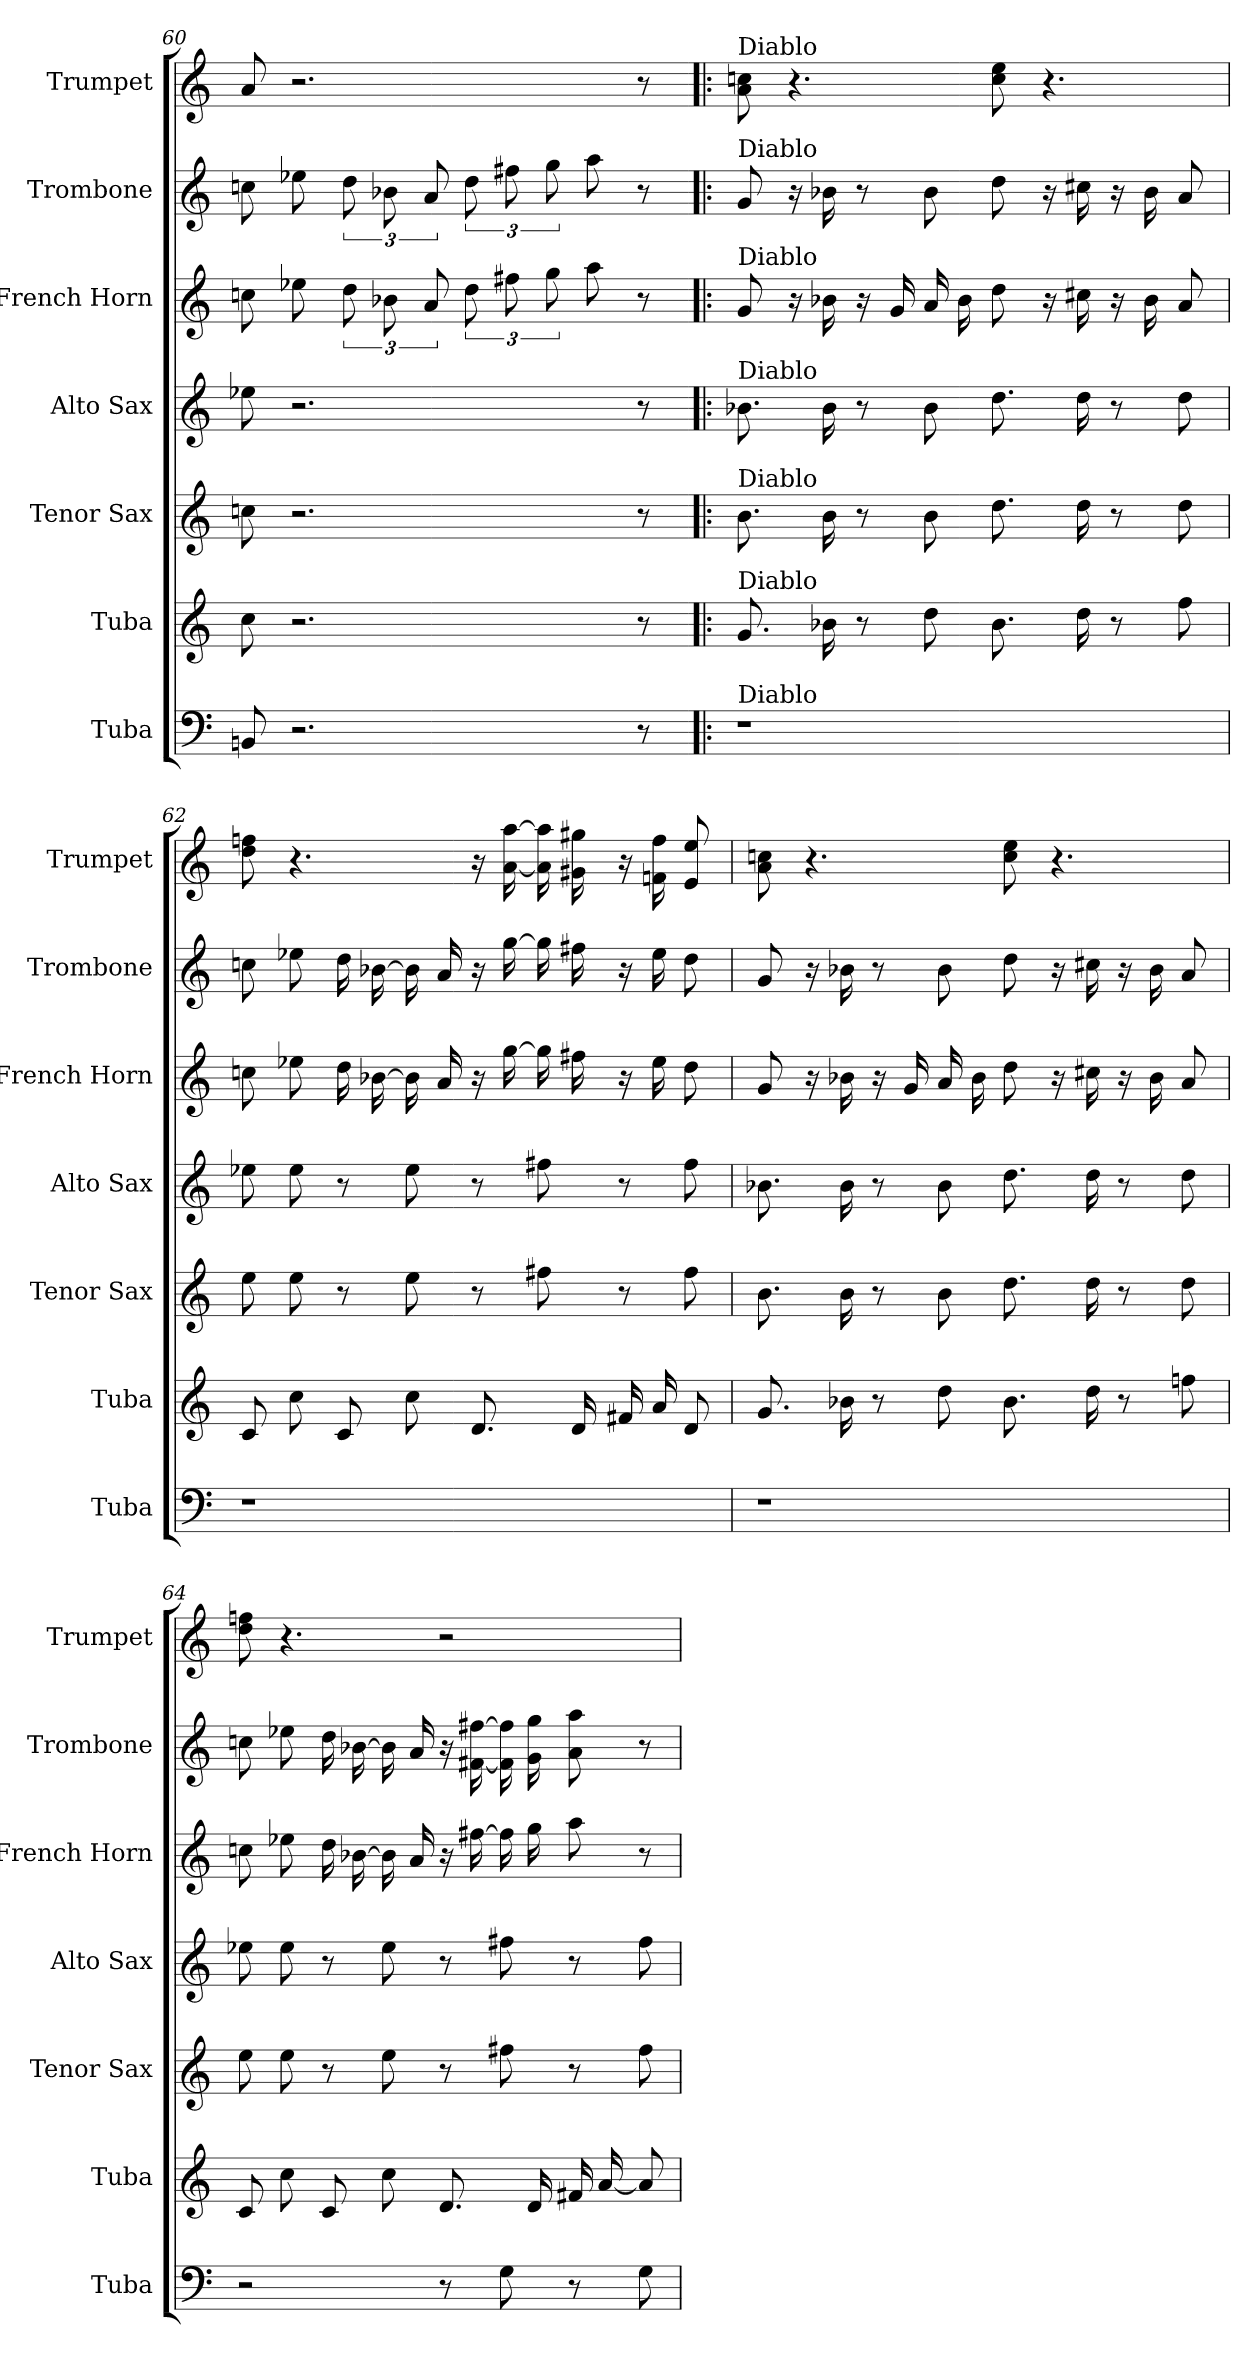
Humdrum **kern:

**kern	**kern	**kern	**kern	**kern	**kern	**kern
*part7	*part6	*part5	*part4	*part3	*part2	*part1
*staff7	*staff6	*staff5	*staff4	*staff3	*staff2	*staff1
*I"Tuba	*I"Tuba	*I"Tenor Sax	*I"Alto Sax	*I"French Horn	*I"Trombone	*I"Trumpet
*I'Tuba	*I'Tuba	*I'Tenor Sax	*I'Alto Sax	*I'French Horn	*I'Trombone	*I'Trumpet
*clefF4	*clefG2	*clefG2	*clefG2	*clefG2	*clefG2	*clefG2
*ITrd8c14	*ITrd15c26	*ITrd5c9	*ITrd8c14	*ITrd8c14	*ITrd8c14	*ITrd1c2
=60	=60	=60	=60	=60	=60	=60
8BBBn	8C	8e-	8e-	8cn	8cn	8g
2.r	2.r	2.r	2.r	8e-	8e-	2.r
.	.	.	.	12d	12d	.
.	.	.	.	12B-	12B-	.
.	.	.	.	12A	12A	.
.	.	.	.	12d	12d	.
.	.	.	.	12f#X	12f#X	.
.	.	.	.	12g	12g	.
.	.	.	.	8a	8a	.
8r	8r	8r	8r	8r	8r	8r
=61!|:	=61!|:	=61!|:	=61!|:	=61!|:	=61!|:	=61!|:
!	!	!	!	!	!	!LO:TX:a:t=Diablo
!	!	!	!	!	!LO:TX:a:t=Diablo	!
!	!	!	!	!LO:TX:a:t=Diablo	!	!
!	!	!	!LO:TX:a:t=Diablo	!	!	!
!	!	!LO:TX:a:t=Diablo	!	!	!	!
!	!LO:TX:a:t=Diablo	!	!	!	!	!
!LO:TX:a:t=Diablo	!	!	!	!	!	!
1r	8.GG	8.d	8.B-	8G	8G	8g 8b-
.	.	.	.	16r	16r	4.r
.	16BB-	16d	16B-	16B-	16B-	.
.	8r	8r	8r	16r	8r	.
.	.	.	.	16G	.	.
.	8D	8d	8B-	16A	8B-	.
.	.	.	.	16B-	.	.
.	8.BB-	8.f	8.d	8d	8d	8b- 8dd
.	.	.	.	16r	16r	4.r
.	16D	16f	16d	16c#X	16c#X	.
.	8r	8r	8r	16r	16r	.
.	.	.	.	16B-	16B-	.
.	8F	8f	8d	8A	8A	.
=62	=62	=62	=62	=62	=62	=62
1r	8CC	8g	8e-	8cn	8cn	8cc 8ee-
.	8C	8g	8e-	8e-	8e-	4.r
.	8CC	8r	8r	16d	16d	.
.	.	.	.	[16B-	[16B-	.
.	8C	8g	8e-	16B-]	16B-]	.
.	.	.	.	16A	16A	.
.	8.DD	8r	8r	16r	16r	16r
.	.	.	.	[16g	[16g	[16g [16gg
.	.	8an	8f#X	16g]	16g]	16g] 16gg]
.	16DD	.	.	16f#X	16f#X	16f#X 16ff#X
.	16FF#X	8r	8r	16r	16r	16r
.	16AA	.	.	16e-	16e-	16e- 16ee-
.	8DD	8a	8f#	8d	8d	8d 8dd
=63	=63	=63	=63	=63	=63	=63
1r	8.GG	8.d	8.B-	8G	8G	8g 8b-
.	.	.	.	16r	16r	4.r
.	16BB-	16d	16B-	16B-	16B-	.
.	8r	8r	8r	16r	8r	.
.	.	.	.	16G	.	.
.	8D	8d	8B-	16A	8B-	.
.	.	.	.	16B-	.	.
.	8.BB-	8.f	8.d	8d	8d	8b- 8dd
.	.	.	.	16r	16r	4.r
.	16D	16f	16d	16c#X	16c#X	.
.	8r	8r	8r	16r	16r	.
.	.	.	.	16B-	16B-	.
.	8Fn	8f	8d	8A	8A	.
=64	=64	=64	=64	=64	=64	=64
2r	8CC	8g	8e-	8cn	8cn	8cc 8ee-
.	8C	8g	8e-	8e-	8e-	4.r
.	8CC	8r	8r	16d	16d	.
.	.	.	.	[16B-	[16B-	.
.	8C	8g	8e-	16B-]	16B-]	.
.	.	.	.	16A	16A	.
8r	8.DD	8r	8r	16r	16r	2r
.	.	.	.	[16f#X	[16F#X [16f#X	.
8GG	.	8an	8f#X	16f#]	16F#] 16f#]	.
.	16DD	.	.	16g	16G 16g	.
8r	16FF#X	8r	8r	8a	8A 8a	.
.	[16AA	.	.	.	.	.
8GG	8AA]	8a	8f#	8r	8r	.
=	=	=	=	=	=	=
*-	*-	*-	*-	*-	*-	*-
